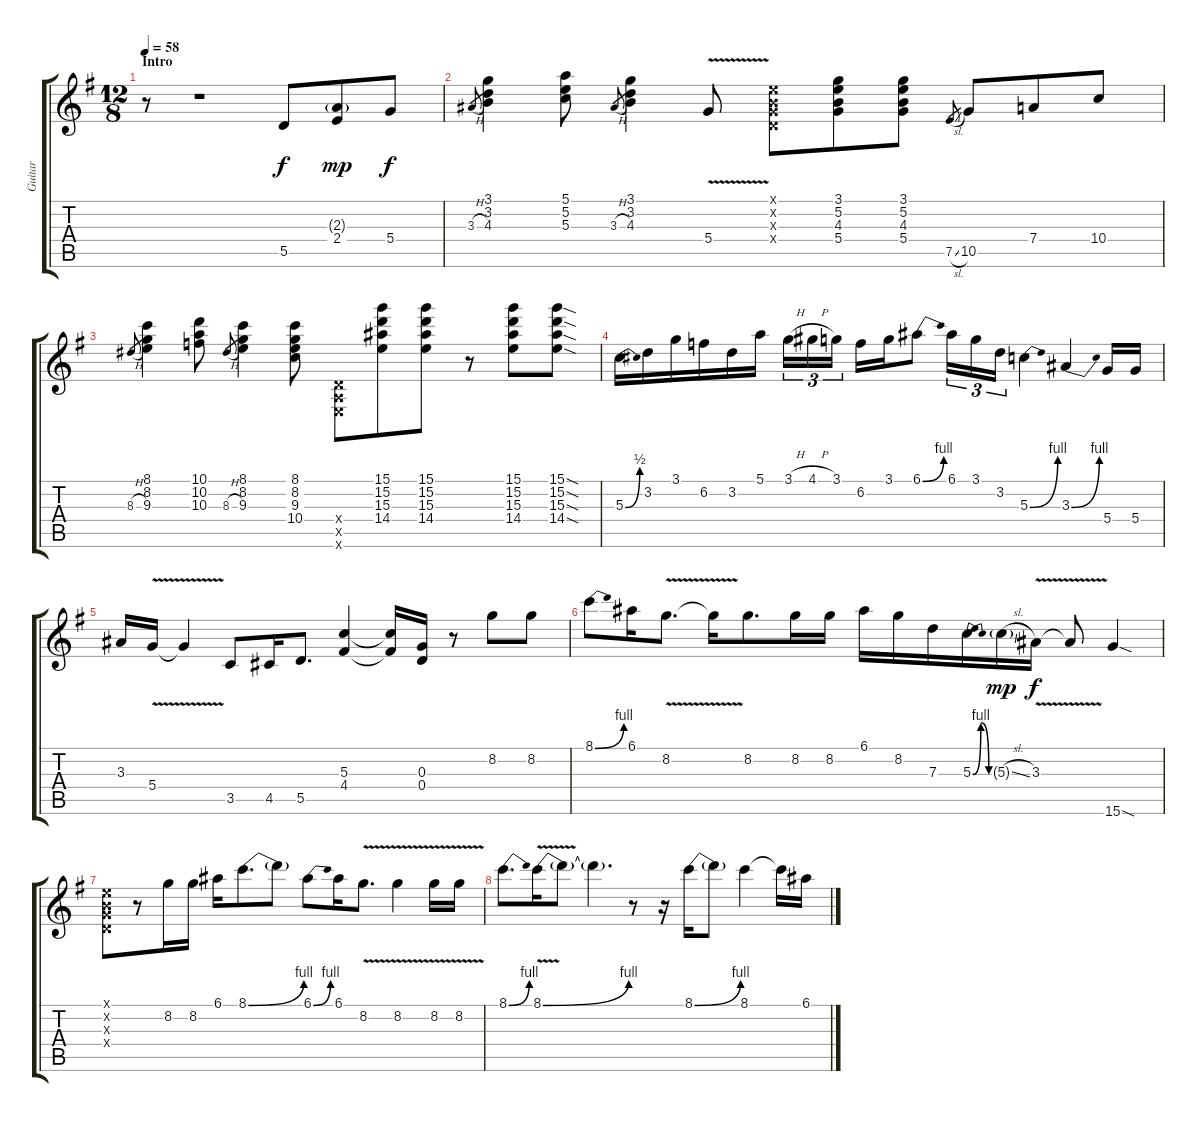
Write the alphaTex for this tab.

\track ("Guitar" "Guitar") {instrument distortionguitar}
\staff {score tabs}
\tuning (E4 B3 G3 D3 A2 E2) {hide}
\ts (12 8)
\section ("" "Intro")
\tempo 58
\clef g2
\ks g
r.8{dy f instrument distortionguitar} r.1 5.5.8 (2.3{g} 2.4).8{dy mp} 5.4.8{dy f} |
3.3{h}.8{gr} (3.1 3.2 4.3).4 (5.1 5.2 5.3).8 3.3{h}.8{gr} (3.1 3.2 4.3).4 5.4{v}.8 (0.1{x} 0.2{x} 0.3{x} 0.4{x}).8 (3.1 5.2 4.3 5.4).8 (3.1 5.2 4.3 5.4).8 7.5{sl}.8{gr} 10.5.8 7.4.8 10.4.8 |
8.3{h}.8{gr} (8.1 8.2 9.3).4 (10.1 10.2 10.3).8 8.3{h}.8{gr} (8.1 8.2 9.3).4 (8.1 8.2 9.3 10.4).8 (0.4{x} 0.5{x} 0.6{x}).8 (15.1 15.2 15.3 14.4).8 (15.1 15.2 15.3 14.4).8 r.8 (15.1 15.2 15.3 14.4).8 (15.1{sod} 15.2{sod} 15.3{sod} 14.4{sod}).8 |
5.3{be (bend 0 0 60 2)}.16 3.2.16 3.1.16 6.2.16 3.2.16 5.1.16 3.1{h}.16{tu (3 2)} 4.1{h}.16{tu (3 2)} 3.1.16{tu (3 2) beam splitsecondary} 6.2.16 3.1.16 6.1{be (bend 0 0 60 4)}.8 6.1.16{tu (3 2)} 3.1.16{tu (3 2)} 3.2.16{tu (3 2)} 5.3{be (bend 0 0 60 4)}.4 3.3{be (bend 0 0 60 4)}.4 5.4.16 5.4.16 |
3.3.16 5.4{v}.16 5.4{t}.4 3.5.8 4.5.16 5.5.8{d} (5.3 4.4).4 (5.3{t} 4.4{t}).16 (0.3 0.4).16 r.8 8.2.8 8.2.8 |
8.1{be (bend 0 0 60 4)}.8 6.1.16 8.2{v}.8{d} 8.2{t}.16 8.2.8{d} 8.2.16 8.2.16 6.1.16 8.2.16 7.3.16 5.3{be (bendrelease 0 0 15 4 45 4 60 0)}.16 5.3{sl g}.16{dy mp} 3.3{v}.16{dy f} 3.3{t}.8 15.6{sod}.4 |
(0.1{x} 0.2{x} 0.3{x} 0.4{x}).8 r.8 8.2.16 8.2.16 6.1.16 8.1{be (bend 0 0 60 4)}.8{d} 8.1{t}.8 6.1{be (bend 0 0 60 4)}.8 6.1.16 8.2{v}.8{d} 8.2{v}.4 8.2{v}.16 8.2{v}.16 |
8.1{be (bend 0 0 60 4)}.8{d} 8.1{be (bend 0 0 60 4) v}.16 8.1{t}.8 8.1{t}.4{d} r.8 r.16 8.1{be (bend 0 0 60 4)}.16 8.1{t}.8 8.1.4 8.1{t}.16 6.1.16
